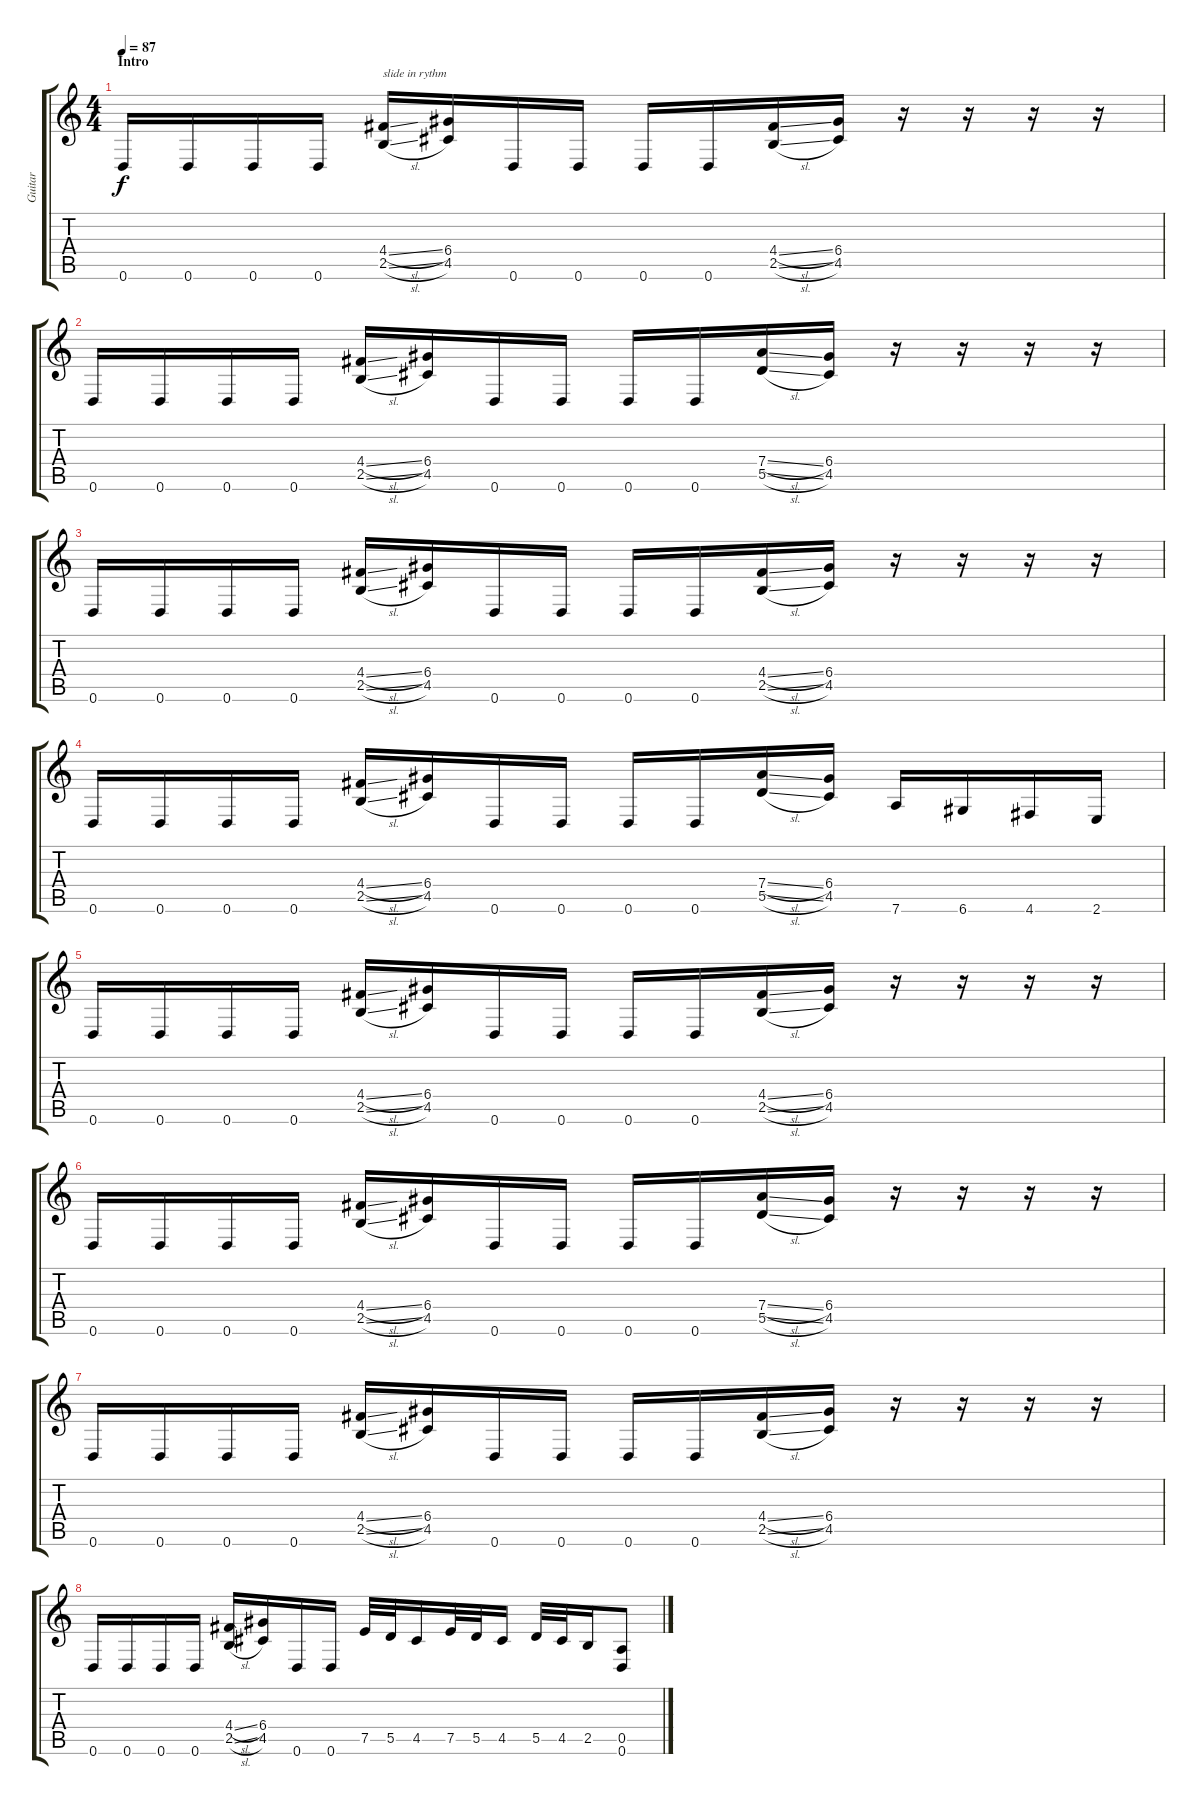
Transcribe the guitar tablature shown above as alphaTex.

\track ("Guitar" "Guitar") {instrument distortionguitar}
\staff {score tabs}
\tuning (E4 B3 G3 D3 A2 D2) {hide}
\ts (4 4)
\section ("" "Intro")
\tempo 87
\clef g2
\ks c
0.6.16{dy f instrument distortionguitar} 0.6.16 0.6.16 0.6.16 (4.4{sl} 2.5{sl}).16{txt "slide in rythm"} (6.4 4.5).16 0.6.16 0.6.16 0.6.16 0.6.16 (4.4{sl} 2.5{sl}).16 (6.4 4.5).16 r.16 r.16 r.16 r.16 |
0.6.16 0.6.16 0.6.16 0.6.16 (4.4{sl} 2.5{sl}).16 (6.4 4.5).16 0.6.16 0.6.16 0.6.16 0.6.16 (7.4{sl} 5.5{sl}).16 (6.4 4.5).16 r.16 r.16 r.16 r.16 |
0.6.16 0.6.16 0.6.16 0.6.16 (4.4{sl} 2.5{sl}).16 (6.4 4.5).16 0.6.16 0.6.16 0.6.16 0.6.16 (4.4{sl} 2.5{sl}).16 (6.4 4.5).16 r.16 r.16 r.16 r.16 |
0.6.16 0.6.16 0.6.16 0.6.16 (4.4{sl} 2.5{sl}).16 (6.4 4.5).16 0.6.16 0.6.16 0.6.16 0.6.16 (7.4{sl} 5.5{sl}).16 (6.4 4.5).16 7.6.16 6.6.16 4.6.16 2.6.16 |
0.6.16 0.6.16 0.6.16 0.6.16 (4.4{sl} 2.5{sl}).16 (6.4 4.5).16 0.6.16 0.6.16 0.6.16 0.6.16 (4.4{sl} 2.5{sl}).16 (6.4 4.5).16 r.16 r.16 r.16 r.16 |
0.6.16 0.6.16 0.6.16 0.6.16 (4.4{sl} 2.5{sl}).16 (6.4 4.5).16 0.6.16 0.6.16 0.6.16 0.6.16 (7.4{sl} 5.5{sl}).16 (6.4 4.5).16 r.16 r.16 r.16 r.16 |
0.6.16 0.6.16 0.6.16 0.6.16 (4.4{sl} 2.5{sl}).16 (6.4 4.5).16 0.6.16 0.6.16 0.6.16 0.6.16 (4.4{sl} 2.5{sl}).16 (6.4 4.5).16 r.16 r.16 r.16 r.16 |
0.6.16 0.6.16 0.6.16 0.6.16 (4.4{sl} 2.5{sl}).16 (6.4 4.5).16 0.6.16 0.6.16 7.5.32 5.5.32 4.5.16 7.5.32 5.5.32 4.5.16 5.5.32 4.5.32 2.5.16 (0.5 0.6).8
